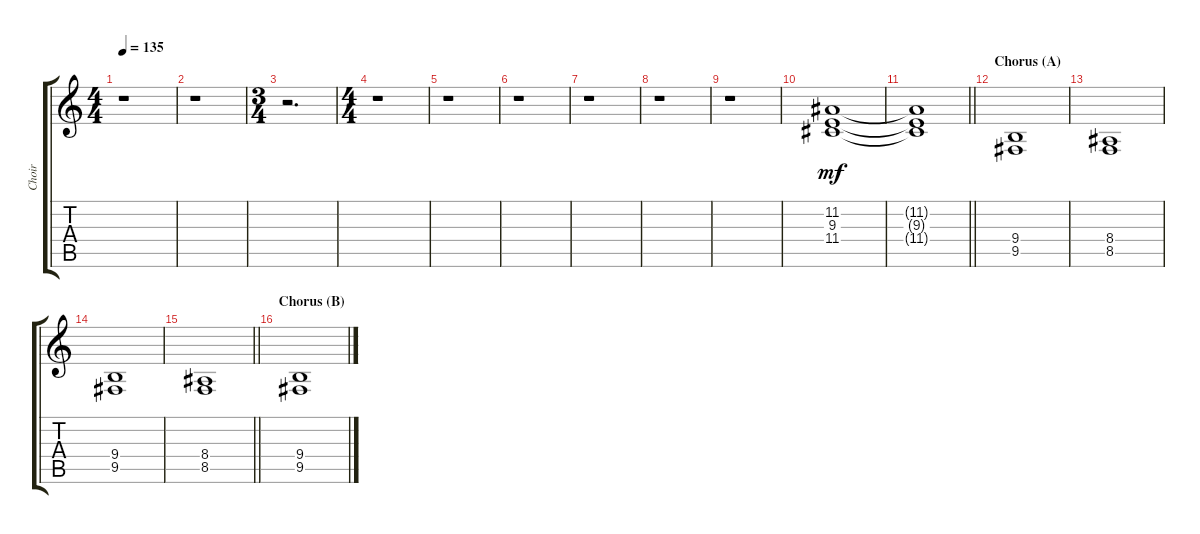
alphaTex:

\track ("Choir" "Choir") {instrument choiraahs}
\staff {score tabs}
\tuning (E4 B3 G3 D3 A2 E2) {hide}
\ts (4 4)
\tempo 135
\clef g2
\ks c
r.1{dy mf} |
r.1 |
\ts (3 4)
r.2{d} |
\ts (4 4)
r.1 |
r.1 |
r.1 |
r.1 |
r.1 |
r.1 |
(11.2 9.3 11.4).1 |
\barLineRight lightlight
(11.2{t} 9.3{t} 11.4{t}).1 |
\section ("" "Chorus (A)")
(9.4 9.5).1 |
(8.4 8.5).1 |
(9.4 9.5).1 |
\barLineRight lightlight
(8.4 8.5).1 |
\section ("" "Chorus (B)")
(9.4 9.5).1
